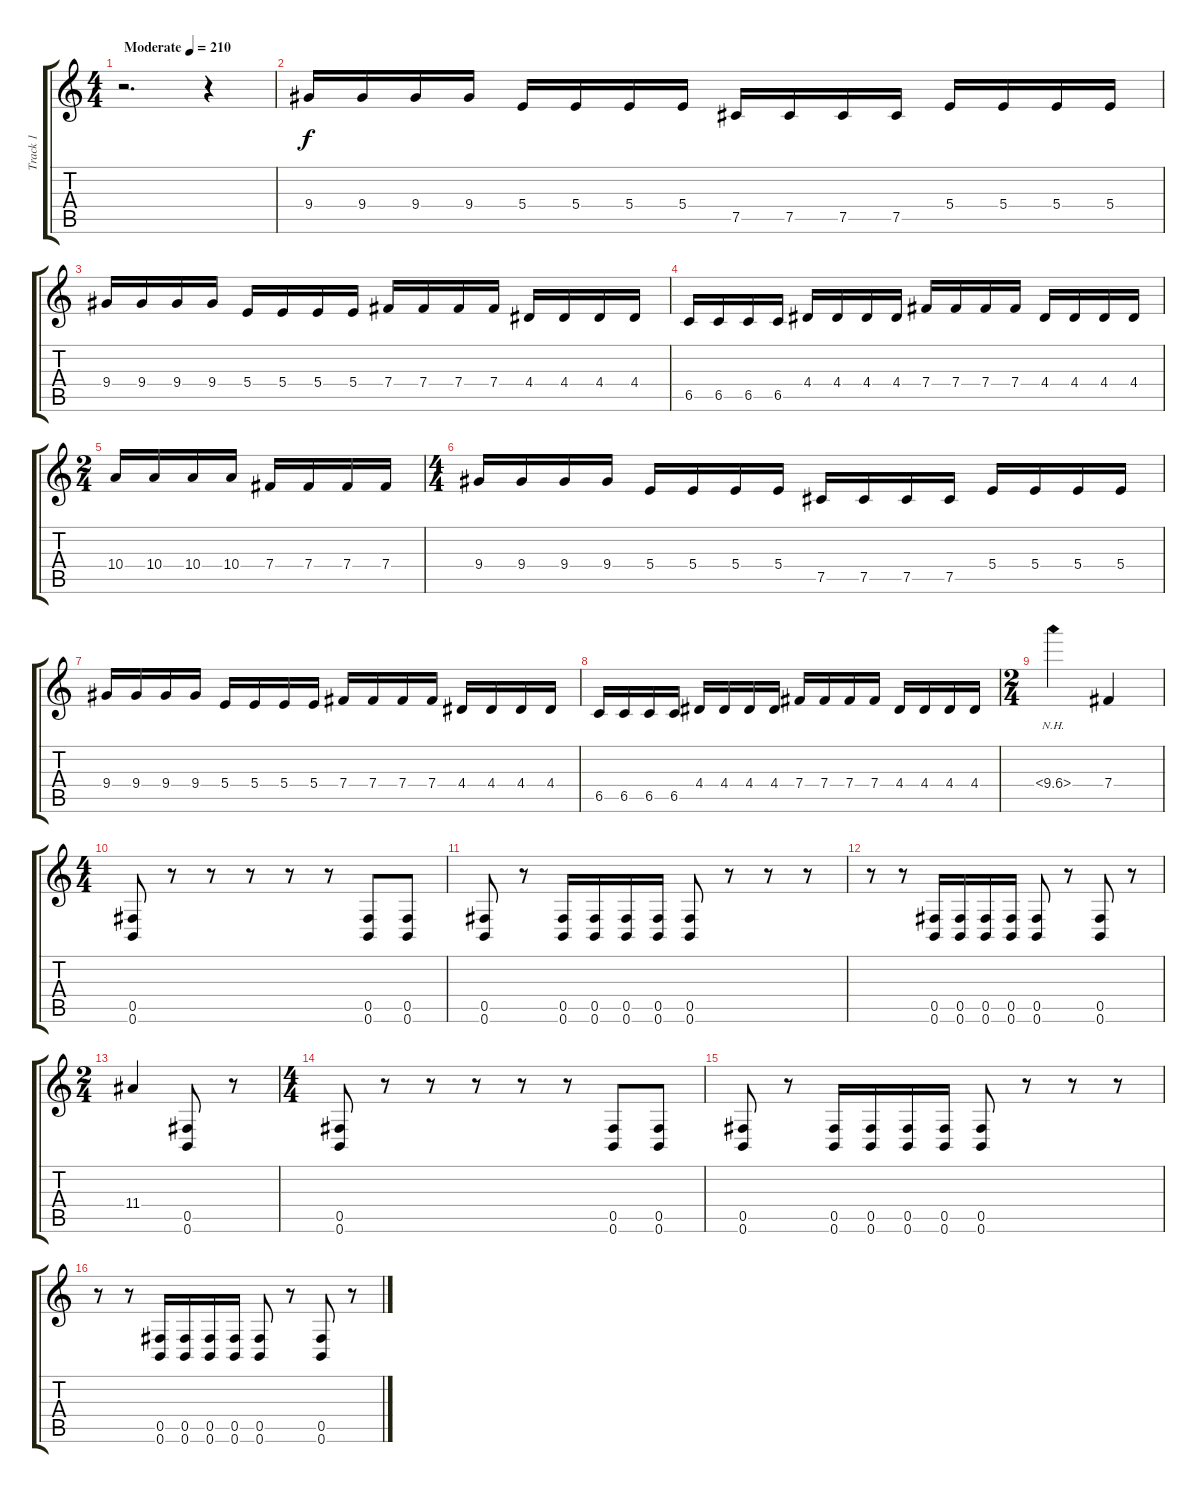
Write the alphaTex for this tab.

\track ("Track 1" "Track 1") {instrument overdrivenguitar}
\staff {score tabs}
\tuning (Db4 Ab3 E3 B2 Gb2 B1) {hide}
\ts (4 4)
\tempo (210 "Moderate")
\clef g2
\ks c
r.2{d dy f instrument overdrivenguitar} r.4 |
9.4.16 9.4.16 9.4.16 9.4.16 5.4.16 5.4.16 5.4.16 5.4.16 7.5.16 7.5.16 7.5.16 7.5.16 5.4.16 5.4.16 5.4.16 5.4.16 |
9.4.16 9.4.16 9.4.16 9.4.16 5.4.16 5.4.16 5.4.16 5.4.16 7.4.16 7.4.16 7.4.16 7.4.16 4.4.16 4.4.16 4.4.16 4.4.16 |
6.5.16 6.5.16 6.5.16 6.5.16 4.4.16 4.4.16 4.4.16 4.4.16 7.4.16 7.4.16 7.4.16 7.4.16 4.4.16 4.4.16 4.4.16 4.4.16 |
\ts (2 4)
10.4.16 10.4.16 10.4.16 10.4.16 7.4.16 7.4.16 7.4.16 7.4.16 |
\ts (4 4)
9.4.16 9.4.16 9.4.16 9.4.16 5.4.16 5.4.16 5.4.16 5.4.16 7.5.16 7.5.16 7.5.16 7.5.16 5.4.16 5.4.16 5.4.16 5.4.16 |
9.4.16 9.4.16 9.4.16 9.4.16 5.4.16 5.4.16 5.4.16 5.4.16 7.4.16 7.4.16 7.4.16 7.4.16 4.4.16 4.4.16 4.4.16 4.4.16 |
6.5.16 6.5.16 6.5.16 6.5.16 4.4.16 4.4.16 4.4.16 4.4.16 7.4.16 7.4.16 7.4.16 7.4.16 4.4.16 4.4.16 4.4.16 4.4.16 |
\ts (2 4)
10.4{nh}.4 7.4.4 |
\ts (4 4)
(0.5 0.6).8 r.8 r.8 r.8 r.8 r.8 (0.5 0.6).8 (0.5 0.6).8 |
(0.5 0.6).8 r.8 (0.5 0.6).16 (0.5 0.6).16 (0.5 0.6).16 (0.5 0.6).16 (0.5 0.6).8 r.8 r.8 r.8 |
r.8 r.8 (0.5 0.6).16 (0.5 0.6).16 (0.5 0.6).16 (0.5 0.6).16 (0.5 0.6).8 r.8 (0.5 0.6).8 r.8 |
\ts (2 4)
11.4.4 (0.5 0.6).8 r.8 |
\ts (4 4)
(0.5 0.6).8 r.8 r.8 r.8 r.8 r.8 (0.5 0.6).8 (0.5 0.6).8 |
(0.5 0.6).8 r.8 (0.5 0.6).16 (0.5 0.6).16 (0.5 0.6).16 (0.5 0.6).16 (0.5 0.6).8 r.8 r.8 r.8 |
r.8 r.8 (0.5 0.6).16 (0.5 0.6).16 (0.5 0.6).16 (0.5 0.6).16 (0.5 0.6).8 r.8 (0.5 0.6).8 r.8
